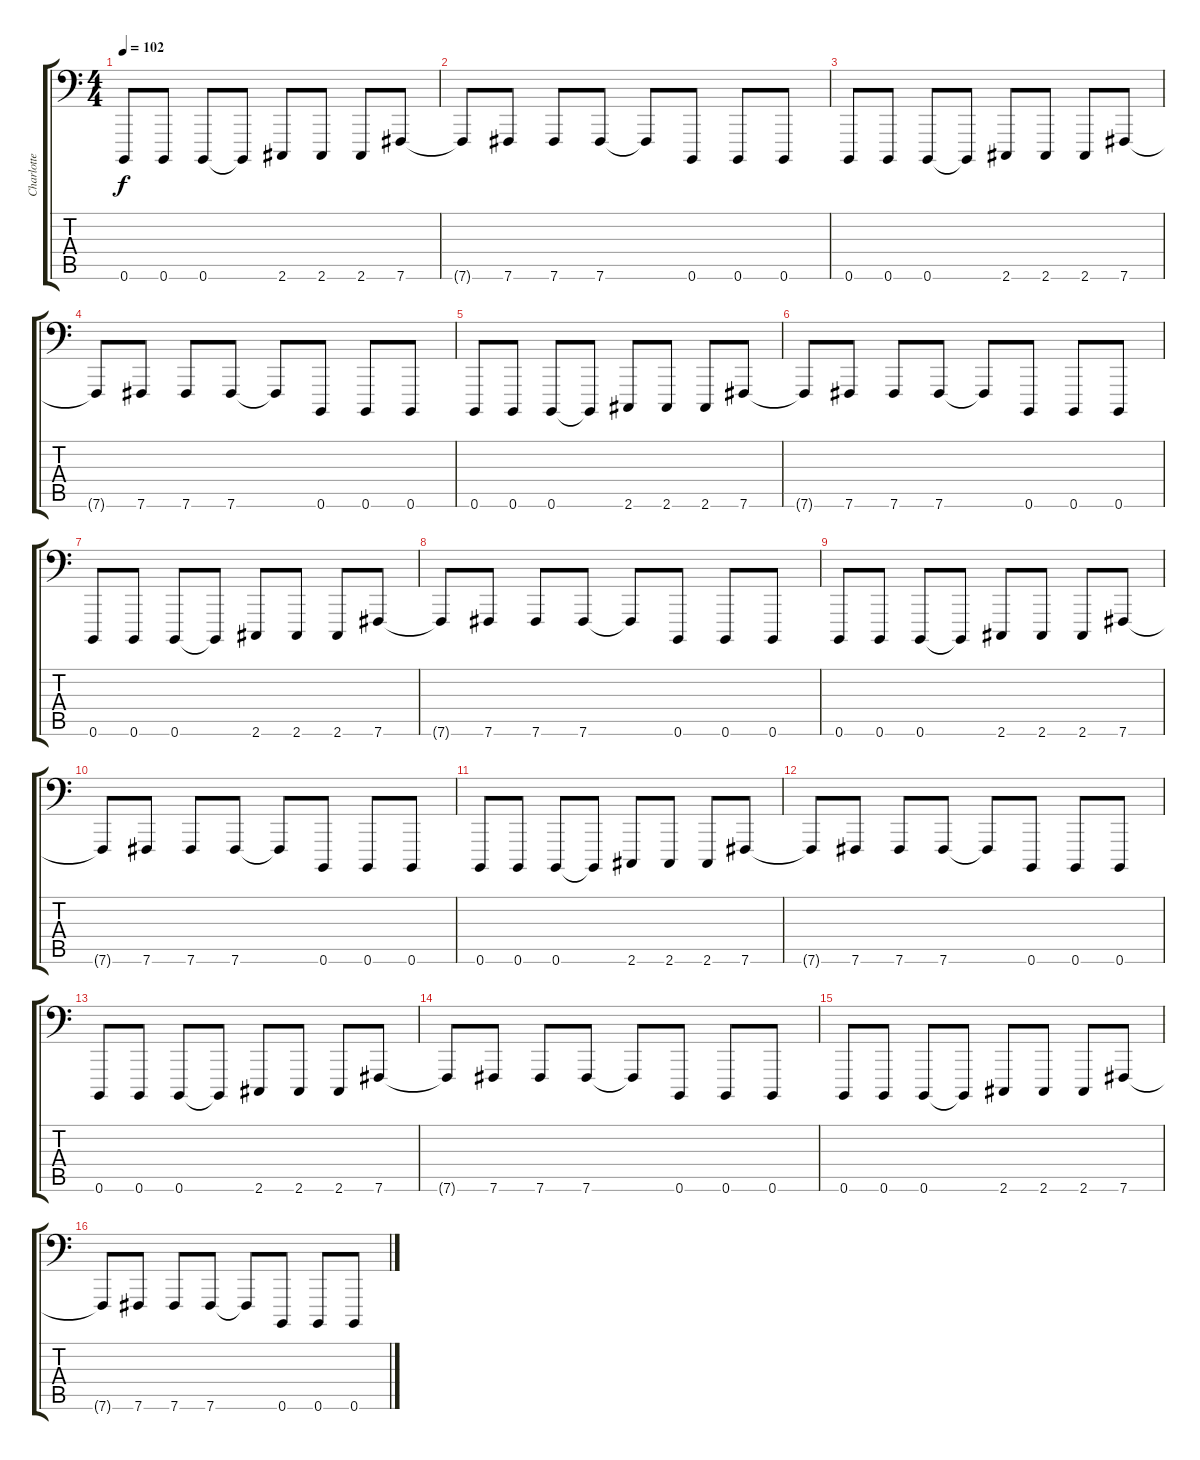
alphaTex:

\track ("Charlotte" "Charlotte") {instrument lead8bassandlead}
\staff {score tabs}
\tuning (C3 G2 D2 A1 E1 B0) {hide}
\ts (4 4)
\tempo 102
\clef f4
\ks c
0.6.8{dy f instrument lead8bassandlead} 0.6.8 0.6.8 0.6{t}.8 2.6.8 2.6.8 2.6.8 7.6.8 |
7.6{t}.8 7.6.8 7.6.8 7.6.8 7.6{t}.8 0.6.8 0.6.8 0.6.8 |
0.6.8 0.6.8 0.6.8 0.6{t}.8 2.6.8 2.6.8 2.6.8 7.6.8 |
7.6{t}.8 7.6.8 7.6.8 7.6.8 7.6{t}.8 0.6.8 0.6.8 0.6.8 |
0.6.8 0.6.8 0.6.8 0.6{t}.8 2.6.8 2.6.8 2.6.8 7.6.8 |
7.6{t}.8 7.6.8 7.6.8 7.6.8 7.6{t}.8 0.6.8 0.6.8 0.6.8 |
0.6.8 0.6.8 0.6.8 0.6{t}.8 2.6.8 2.6.8 2.6.8 7.6.8 |
7.6{t}.8 7.6.8 7.6.8 7.6.8 7.6{t}.8 0.6.8 0.6.8 0.6.8 |
0.6.8 0.6.8 0.6.8 0.6{t}.8 2.6.8 2.6.8 2.6.8 7.6.8 |
7.6{t}.8 7.6.8 7.6.8 7.6.8 7.6{t}.8 0.6.8 0.6.8 0.6.8 |
0.6.8 0.6.8 0.6.8 0.6{t}.8 2.6.8 2.6.8 2.6.8 7.6.8 |
7.6{t}.8 7.6.8 7.6.8 7.6.8 7.6{t}.8 0.6.8 0.6.8 0.6.8 |
0.6.8 0.6.8 0.6.8 0.6{t}.8 2.6.8 2.6.8 2.6.8 7.6.8 |
7.6{t}.8 7.6.8 7.6.8 7.6.8 7.6{t}.8 0.6.8 0.6.8 0.6.8 |
0.6.8 0.6.8 0.6.8 0.6{t}.8 2.6.8 2.6.8 2.6.8 7.6.8 |
7.6{t}.8 7.6.8 7.6.8 7.6.8 7.6{t}.8 0.6.8 0.6.8 0.6.8
